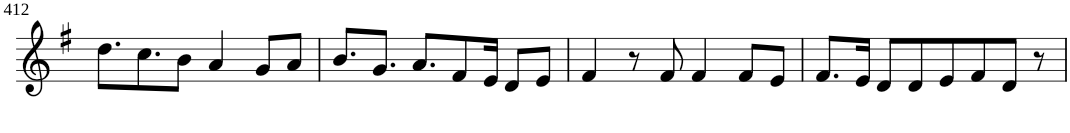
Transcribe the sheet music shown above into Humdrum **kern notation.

**kern
*part1
*staff1
*I"Violin
!!LO:PB:g=z
*clefG2
*k[f#]
*G:
*M8/8
=412
8.dd\L
8.cc\
8b\J
4a/
8g/L
8a/J
=413
8.b/L
8.g/J
8.a/L
8f#/
16e/Jk
8d/L
8e/J
=414
4f#/
8r
8f#/
4f#/
8f#/L
8e/J
=415
8.f#/L
16e/Jk
8d/L
8d/
8e/
8f#/
8d/J
8r
=
*-
